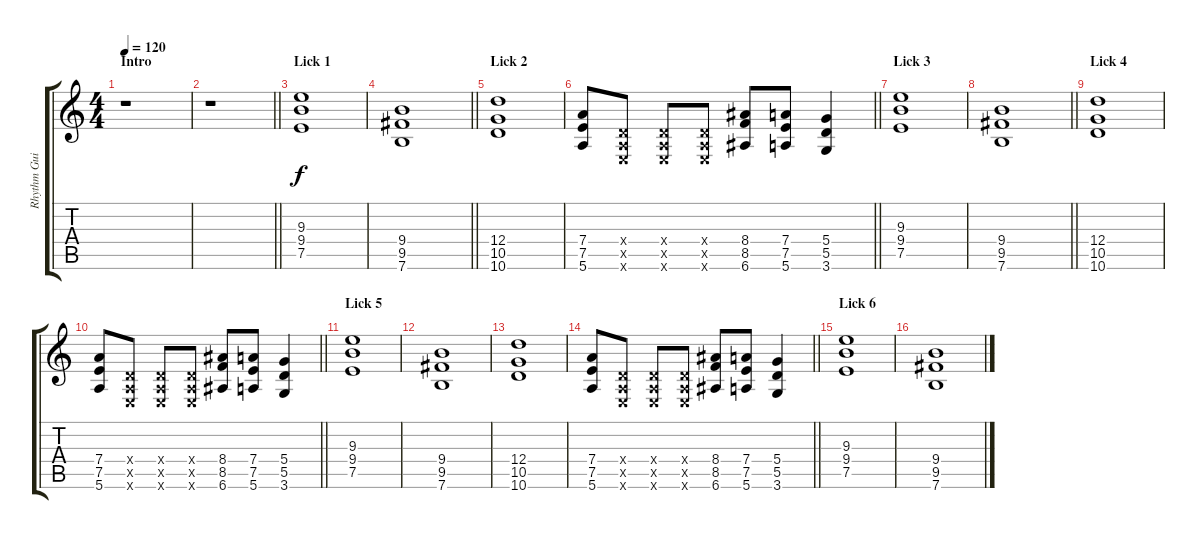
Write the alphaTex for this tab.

\track ("Rhythm Guitar" "Rhythm Gui") {instrument distortionguitar}
\staff {score tabs}
\tuning (E4 B3 G3 D3 A2 E2) {hide}
\ts (4 4)
\section ("" "Intro")
\tempo 120
\clef g2
\ks c
r.1{dy f instrument distortionguitar} |
\barLineRight lightlight
r.1 |
\section ("" "Lick 1")
(9.3 9.4 7.5).1 |
\barLineRight lightlight
(9.4 9.5 7.6).1 |
\section ("" "Lick 2")
(12.4 10.5 10.6).1 |
\barLineRight lightlight
(7.4 7.5 5.6).8 (0.4{x} 0.5{x} 0.6{x}).8 (0.4{x} 0.5{x} 0.6{x}).8 (0.4{x} 0.5{x} 0.6{x}).8 (8.4 8.5 6.6).8 (7.4 7.5 5.6).8 (5.4 5.5 3.6).4 |
\section ("" "Lick 3")
(9.3 9.4 7.5).1 |
\barLineRight lightlight
(9.4 9.5 7.6).1 |
\section ("" "Lick 4")
(12.4 10.5 10.6).1 |
\barLineRight lightlight
(7.4 7.5 5.6).8 (0.4{x} 0.5{x} 0.6{x}).8 (0.4{x} 0.5{x} 0.6{x}).8 (0.4{x} 0.5{x} 0.6{x}).8 (8.4 8.5 6.6).8 (7.4 7.5 5.6).8 (5.4 5.5 3.6).4 |
\section ("" "Lick 5")
(9.3 9.4 7.5).1 |
(9.4 9.5 7.6).1 |
(12.4 10.5 10.6).1 |
\barLineRight lightlight
(7.4 7.5 5.6).8 (0.4{x} 0.5{x} 0.6{x}).8 (0.4{x} 0.5{x} 0.6{x}).8 (0.4{x} 0.5{x} 0.6{x}).8 (8.4 8.5 6.6).8 (7.4 7.5 5.6).8 (5.4 5.5 3.6).4 |
\section ("" "Lick 6")
(9.3 9.4 7.5).1 |
(9.4 9.5 7.6).1
